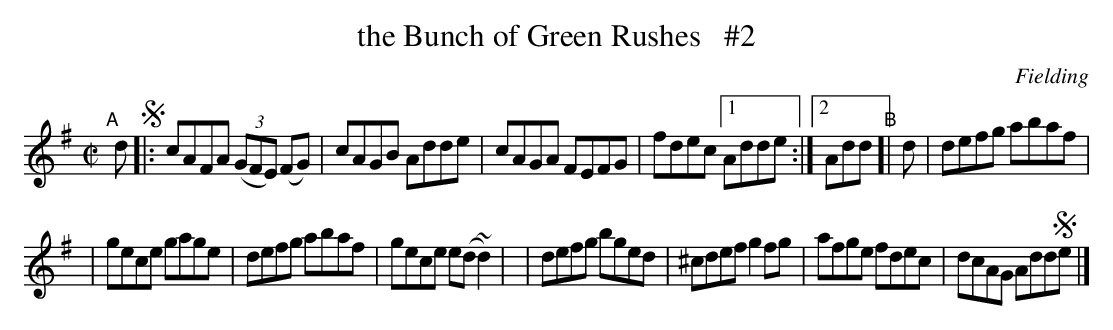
X:1
T: the Bunch of Green Rushes   #2
O: Fielding
M: C|
L: 1/8
K: Dmix
"^A"[|]d !segno!\
|: cAFA (3(GFE) (FG) | cAGB Adde | cAGA FEFG \
| fdec [1 Adde :|[2 Add "^B"[| d | defg abaf |
| gece gage | defg abaf | gece e(d~d2) |\
| defg bged | ^cdef g2fg \
| afge fdec | dcAG Add!segno!e |]
